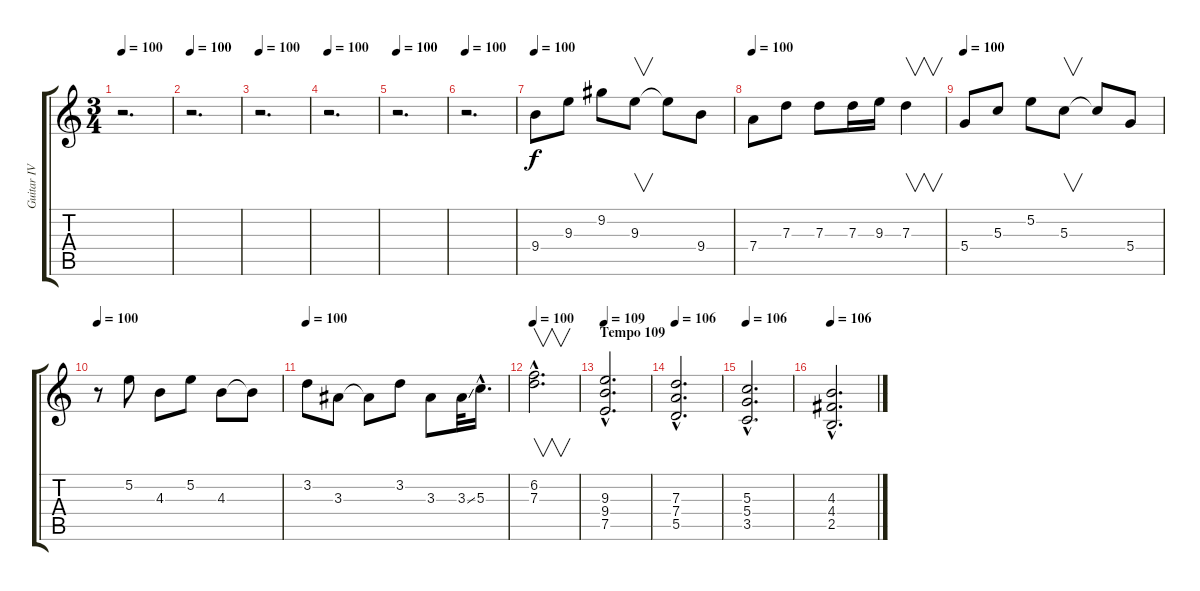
\track ("Guitar IV Overdrive/Dist" "Guitar IV ") {instrument overdrivenguitar}
\staff {score tabs}
\tuning (E4 B3 G3 D3 A2 E2) {hide}
\ts (3 4)
\tempo 100
\clef g2
\ks c
r.2{d dy f} |
\tempo 100
r.2{d} |
\tempo 100
r.2{d} |
\tempo 100
r.2{d} |
\tempo 100
r.2{d} |
\tempo 100
r.2{d} |
\tempo 100
9.4.8{volume 16 balance 8 instrument distortionguitar} 9.3.8 9.2.8 9.3.8{v} 9.3{t}.8 9.4.8 |
\tempo 100
7.4.8{volume 16 balance 8 instrument distortionguitar} 7.3.8 7.3.8 7.3.16 9.3.16 7.3.4{v} |
\tempo 100
5.4.8{volume 16 balance 8 instrument distortionguitar} 5.3.8 5.2.8 5.3.8{v} 5.3{t}.8 5.4.8 |
\tempo 100
r.8{volume 16 balance 8 instrument distortionguitar} 5.2.8 4.3.8 5.2.8 4.3.8 4.3{t}.8 |
\tempo 100
3.2.8{volume 16 balance 8 instrument distortionguitar} 3.3.8 3.3{t}.8 3.2.8 3.3.8 3.3{ss}.32 5.3{hac}.16{d} |
\tempo 100
(6.2{hac} 7.3{hac}).2{v d volume 16 balance 8 instrument distortionguitar} |
\section ("" "Tempo 109")
\tempo 106
\tempo 109
(9.3{hac} 9.4{hac} 7.5{hac}).2{d volume 13 balance 15 instrument overdrivenguitar} |
\tempo 106
(7.3{hac} 7.4{hac} 5.5{hac}).2{d instrument distortionguitar} |
\tempo 106
(5.3{hac} 5.4{hac} 3.5{hac}).2{d instrument distortionguitar} |
\tempo 106
(4.3{hac} 4.4{hac} 2.5{hac}).2{d instrument distortionguitar}
